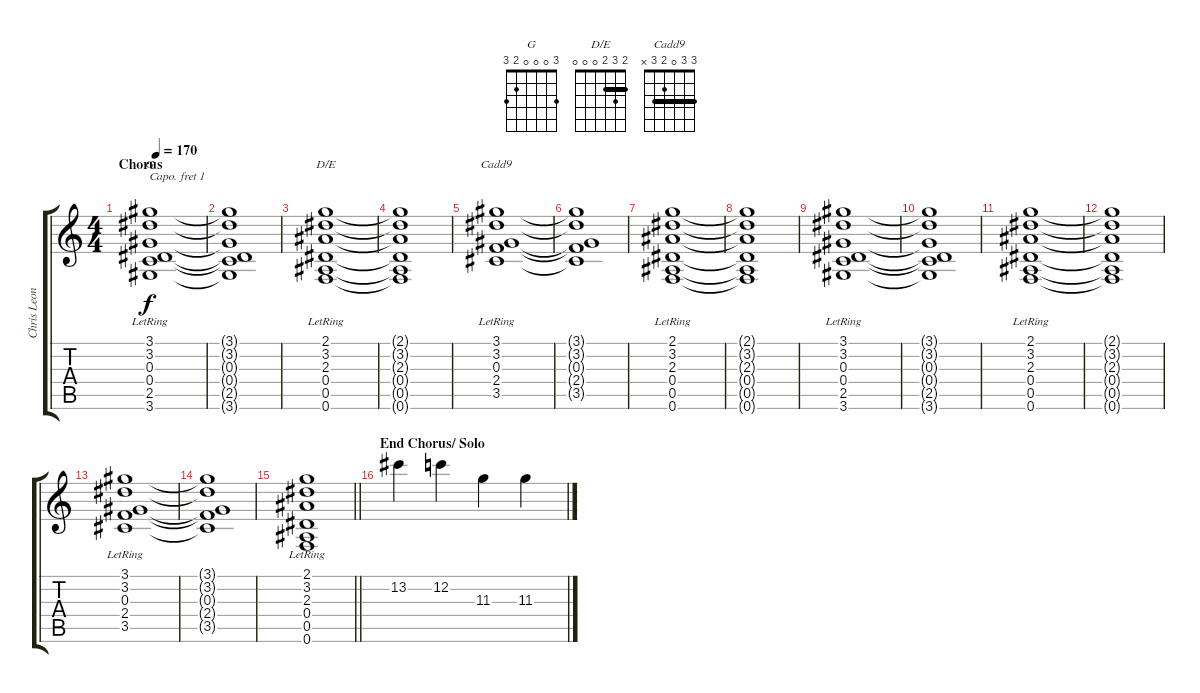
\track ("Chris Leonard (3rd Guitarist)" "Chris Leon") {instrument distortionguitar}
\staff {score tabs}
\capo 1
\tuning (E4 B3 G3 D3 A2 E2) {hide}
\chord ("G" 3 0 0 0 2 3)
\chord ("D/E" 2 3 2 0 0 0) {barre 2}
\chord ("Cadd9" 3 3 0 2 3 x) {barre 3}
\ts (4 4)
\section ("" "Chorus")
\tempo 170
\clef g2
\ks c
(3.1{lr} 3.2{lr} 0.3{lr} 0.4{lr} 2.5{lr} 3.6{lr}).1{ch "G" dy f} |
(3.1{t} 3.2{t} 0.3{t} 0.4{t} 2.5{t} 3.6{t}).1 |
(2.1{lr} 3.2{lr} 2.3{lr} 0.4{lr} 0.5{lr} 0.6{lr}).1{ch "D/E"} |
(2.1{t} 3.2{t} 2.3{t} 0.4{t} 0.5{t} 0.6{t}).1 |
(3.1{lr} 3.2{lr} 0.3{lr} 2.4{lr} 3.5{lr}).1{ch "Cadd9"} |
(3.1{t} 3.2{t} 0.3{t} 2.4{t} 3.5{t}).1 |
(2.1{lr} 3.2{lr} 2.3{lr} 0.4{lr} 0.5{lr} 0.6{lr}).1 |
(2.1{t} 3.2{t} 2.3{t} 0.4{t} 0.5{t} 0.6{t}).1 |
(3.1{lr} 3.2{lr} 0.3{lr} 0.4{lr} 2.5{lr} 3.6{lr}).1 |
(3.1{t} 3.2{t} 0.3{t} 0.4{t} 2.5{t} 3.6{t}).1 |
(2.1{lr} 3.2{lr} 2.3{lr} 0.4{lr} 0.5{lr} 0.6{lr}).1 |
(2.1{t} 3.2{t} 2.3{t} 0.4{t} 0.5{t} 0.6{t}).1 |
(3.1{lr} 3.2{lr} 0.3{lr} 2.4{lr} 3.5{lr}).1 |
(3.1{t} 3.2{t} 0.3{t} 2.4{t} 3.5{t}).1 |
\barLineRight lightlight
(2.1{lr} 3.2{lr} 2.3{lr} 0.4{lr} 0.5{lr} 0.6{lr}).1 |
\section ("" "End Chorus/ Solo")
13.2.4 12.2.4 11.3.4 11.3.4
